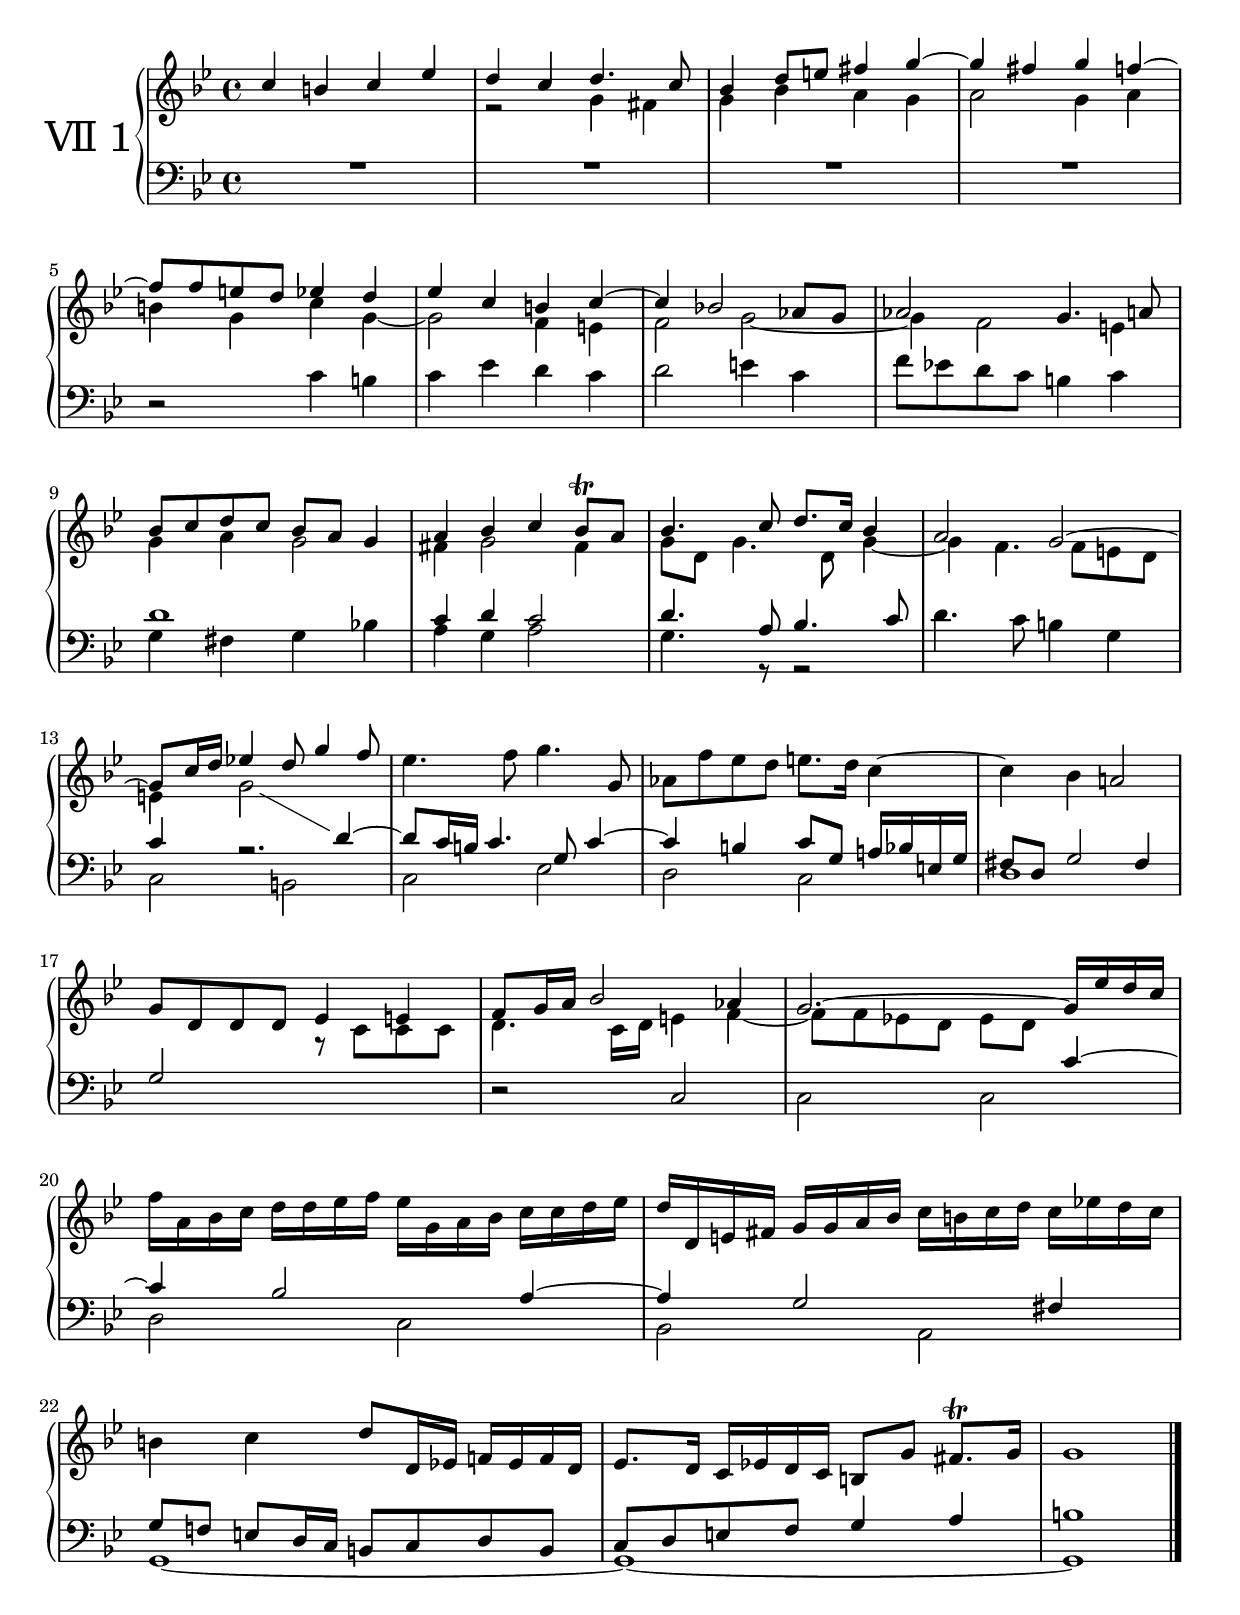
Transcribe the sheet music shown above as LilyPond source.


sopri = \relative c''
{
	\key g \minor
	c4 b c ees |
	d c d4. c8 |
	bes4 d8 e fis4 g ~ |
	g fis g f ~  |
	f8 f e d ees4 d |
	ees c b c ~ |
	c bes2 aes8 g |
	aes2 g4. a8 |
	bes c d c bes a g4 |
	a bes c bes8\trill a |
	bes4. c8 d8. c16 bes4 |
	a2 g ~| 
	g8 c16 d ees4 d8 g4 f8 |
	\oneVoice ees4. f8 g4. g,8 |
	aes f' ees d e8. d16 c4 ~|
	c bes a2 |
	\voiceOne g8 d d d ees4 e |
	f8 g16 a bes2 aes4 |
	g2. ~ g16 ees' d c |
	\oneVoice f a, bes c d d ees f ees g, a bes c c d ees |
	d d, e fis g g a bes c b c d c ees d c |
	b4 c d8 d,16 ees f ees f d |
	ees8. d16 c ees d c b8 g' fis8.\trill g16 |
	g1 |
	\bar "|."
}

altoi = \relative c''
{
	\showStaffSwitch
	s1 | 
	r2 g4 fis |
	g bes a g |
	a2 g4 a |
	b g c g ~|
	g2 f4 e |
	f2 g ~ |
	g4 f2 e4 |
	g a g2 |
	fis4 g2 fis4 |
	g8 d g4. d8 g4 ~|
	g f4. f8 e d |
	e4 g2 \change Staff = "down" \voiceOne d4 ~|
	d8 c16 b c4. g8 c4 ~|
	c b c8 g a16 bes e, g |
	fis8 d g2 fis4 |
	\hideStaffSwitch g2 \change Staff="up" \voiceTwo r8 c c c |
	d4. c16 d e4 f ~ |
	f8 f ees d ees d \change Staff = "down" \voiceOne c4 ~|
	c bes2 a4 ~|
	a g2 fis4 |
	g8 f e d16 c b8 c d b |	
	c d e f g4 a |
	b1 |
}

tenori = \relative c'
{
	\key g \minor
	\showStaffSwitch
	%\change Staff = "up"
	\clef bass

	R1 |
	R1 |
	R1 |
	R1 |
	\oneVoice r2 c4 b |
	c ees d c |
	d2 e4 c |
	f8 ees d c b4 c |
	\voiceOne d1 |
	c4 d c2 |
	d4. a8 bes4. c8 |
	\oneVoice d4. c8 b4 g |
	\voiceOne c4 r2. |
}

bassi = \relative c'
{
	R1 | 
	R1 | 
	R1 | 
	R1 | 
	s1 | 
	s1 | 
	s1 | 
	s1 | 
	g4 fis g bes |
	a g a2 |
	g4. r8 r2 |
	s1 |
	c,2 b |
	c ees |
	d c |
	d1 |
	s1 |
	\oneVoice r2 c2 |
	\voiceTwo c c |
	d c |
	bes a |
	g1 ~ |
	g ~ |
	g |
}

\include "merge.ly"
\score
{
	\new PianoStaff <<
		\accidentalStyle "piano"

		\set PianoStaff.instrumentName = # "Ⅶ 1"
		\new Staff = "up" << { \sopri } \\ {\altoi} >>
		\new Staff = "down" << {\tenori } \\ {\bassi} >>
	>>
	\layout 
	{
		\context { \PianoStaff \override InstrumentName #'font-size = #5  }
		\context { \Staff \consists #merge-rests-engraver }
		\context { \Staff \consists #merge-mmrests-engraver }
		\context 
		{
			%\Score
			%\override SpacingSpanner.common-shortest-duration = #(ly:make-moment 1/8)
		}
	}
	\midi {\tempo 4=100}
}